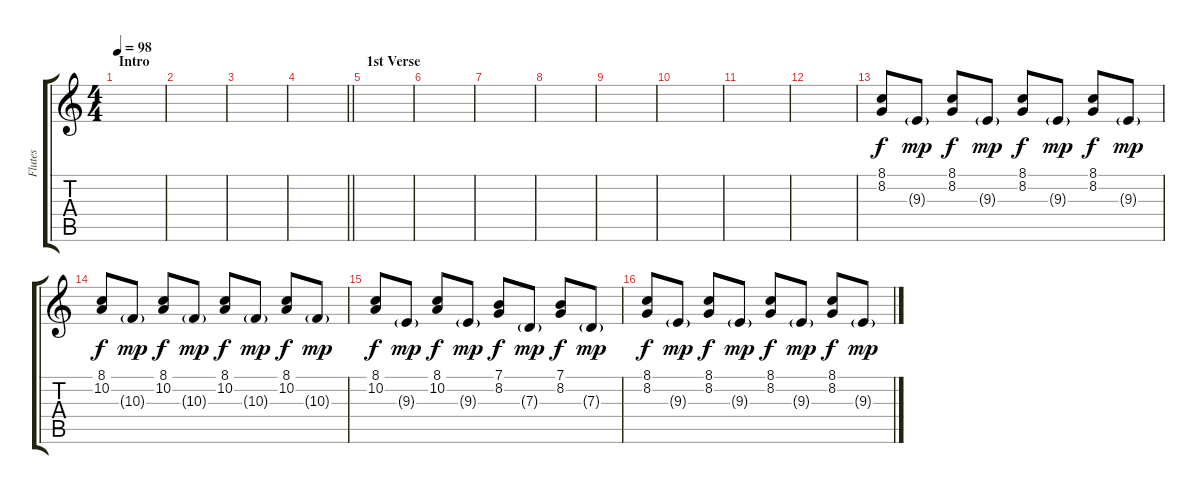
\track ("Flutes" "Flutes") {instrument flute}
\staff {score tabs}
\tuning (E4 B3 G3 D3 A2 E2) {hide}
\ts (4 4)
\section ("" "Intro")
\tempo 98
\clef g2
\ks c
|
|
|
\barLineRight lightlight
|
\section ("" "1st Verse")
|
|
|
|
|
|
|
|
(8.1 8.2).8 9.3{g}.8{dy mp} (8.1 8.2).8{dy f} 9.3{g}.8{dy mp} (8.1 8.2).8{dy f} 9.3{g}.8{dy mp} (8.1 8.2).8{dy f} 9.3{g}.8{dy mp} |
(8.1 10.2).8{dy f} 10.3{g}.8{dy mp} (8.1 10.2).8{dy f} 10.3{g}.8{dy mp} (8.1 10.2).8{dy f} 10.3{g}.8{dy mp} (8.1 10.2).8{dy f} 10.3{g}.8{dy mp} |
(8.1 10.2).8{dy f} 9.3{g}.8{dy mp} (8.1 10.2).8{dy f} 9.3{g}.8{dy mp} (7.1 8.2).8{dy f} 7.3{g}.8{dy mp} (7.1 8.2).8{dy f} 7.3{g}.8{dy mp} |
(8.1 8.2).8{dy f} 9.3{g}.8{dy mp} (8.1 8.2).8{dy f} 9.3{g}.8{dy mp} (8.1 8.2).8{dy f} 9.3{g}.8{dy mp} (8.1 8.2).8{dy f} 9.3{g}.8{dy mp}
